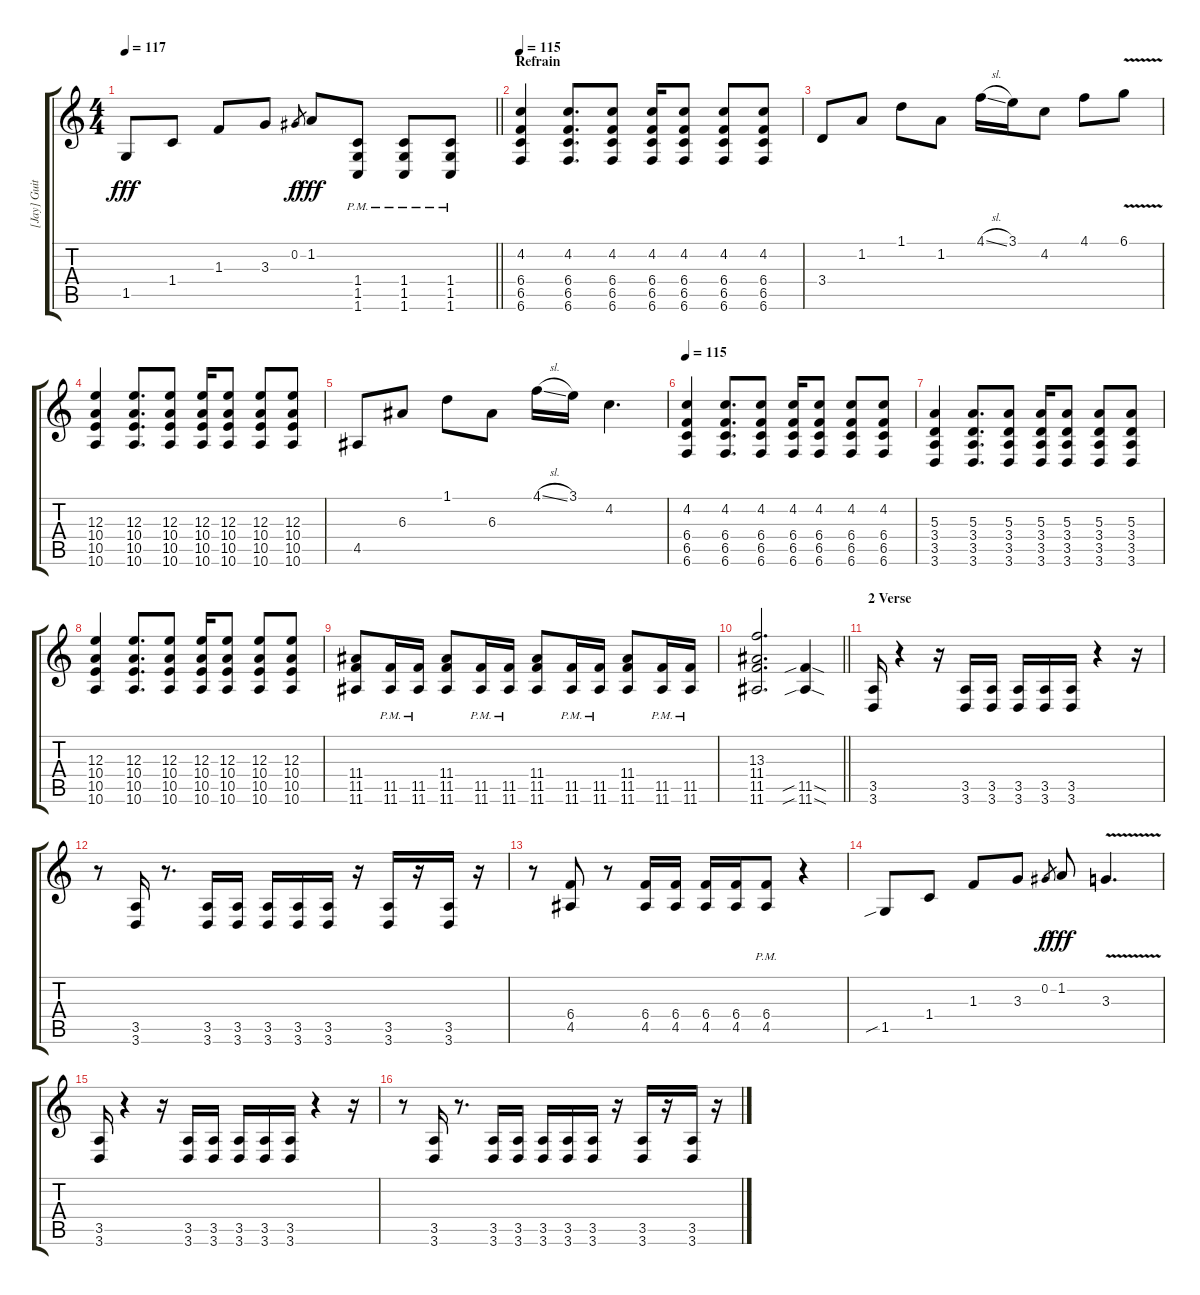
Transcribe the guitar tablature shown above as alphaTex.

\track ("[Jay] Guitar #1" "[Jay] Guit") {instrument distortionguitar}
\staff {score tabs}
\tuning (Db4 Ab3 E3 B2 Gb2 B1) {hide}
\ts (4 4)
\tempo 117
\clef g2
\barLineRight lightlight
\ks c
1.5.8{dy fff} 1.4.8 1.3.8 3.3.8 0.2.8{gr dy f} 1.2.8{dy fff} (1.4{pm} 1.5{pm} 1.6{pm}).8 (1.4{pm} 1.5{pm} 1.6{pm}).8 (1.4{pm} 1.5{pm} 1.6{pm}).8 |
\section ("" "Refrain ")
\tempo 115
(4.2 6.4 6.5 6.6).4 (4.2 6.4 6.5 6.6).8{d} (4.2 6.4 6.5 6.6).8 (4.2 6.4 6.5 6.6).16 (4.2 6.4 6.5 6.6).8 (4.2 6.4 6.5 6.6).8 (4.2 6.4 6.5 6.6).8 |
3.4.8 1.2.8 1.1.8 1.2.8 4.1{sl}.16 3.1.16 4.2.8 4.1.8 6.1{v}.8 |
(12.3 10.4 10.5 10.6).4 (12.3 10.4 10.5 10.6).8{d} (12.3 10.4 10.5 10.6).8 (12.3 10.4 10.5 10.6).16 (12.3 10.4 10.5 10.6).8 (12.3 10.4 10.5 10.6).8 (12.3 10.4 10.5 10.6).8 |
4.5.8 6.3.8 1.1.8 6.3.8 4.1{sl}.16 3.1.16 4.2.4{d} |
\tempo 115
(4.2 6.4 6.5 6.6).4 (4.2 6.4 6.5 6.6).8{d} (4.2 6.4 6.5 6.6).8 (4.2 6.4 6.5 6.6).16 (4.2 6.4 6.5 6.6).8 (4.2 6.4 6.5 6.6).8 (4.2 6.4 6.5 6.6).8 |
(5.3 3.4 3.5 3.6).4 (5.3 3.4 3.5 3.6).8{d} (5.3 3.4 3.5 3.6).8 (5.3 3.4 3.5 3.6).16 (5.3 3.4 3.5 3.6).8 (5.3 3.4 3.5 3.6).8 (5.3 3.4 3.5 3.6).8 |
(12.3 10.4 10.5 10.6).4 (12.3 10.4 10.5 10.6).8{d} (12.3 10.4 10.5 10.6).8 (12.3 10.4 10.5 10.6).16 (12.3 10.4 10.5 10.6).8 (12.3 10.4 10.5 10.6).8 (12.3 10.4 10.5 10.6).8 |
(11.4 11.5 11.6).8 (11.5{pm} 11.6{pm}).16 (11.5{pm} 11.6{pm}).16 (11.4 11.5 11.6).8 (11.5{pm} 11.6{pm}).16 (11.5{pm} 11.6{pm}).16 (11.4 11.5 11.6).8 (11.5{pm} 11.6{pm}).16 (11.5{pm} 11.6{pm}).16 (11.4 11.5 11.6).8 (11.5{pm} 11.6{pm}).16 (11.5{pm} 11.6{pm}).16 |
\barLineRight lightlight
(13.3 11.4 11.5 11.6).2{d} (11.5{sib sod} 11.6{sib sod}).4 |
\section ("" "2 Verse")
(3.5 3.6).16 r.4 r.16 (3.5 3.6).16 (3.5 3.6).16 (3.5 3.6).16 (3.5 3.6).16 (3.5 3.6).16 r.4 r.16 |
r.8 (3.5 3.6).16 r.8{d} (3.5 3.6).16 (3.5 3.6).16 (3.5 3.6).16 (3.5 3.6).16 (3.5 3.6).16 r.16 (3.5 3.6).16 r.16 (3.5 3.6).16 r.16 |
r.8 (6.4 4.5).8 r.8 (6.4 4.5).16 (6.4 4.5).16 (6.4 4.5).16 (6.4 4.5).16 (6.4{pm} 4.5{pm}).8 r.4 |
1.5{sib}.8 1.4.8 1.3.8 3.3.8 0.2.8{gr dy f} 1.2.8{dy fff} 3.3{v}.4{d} |
(3.5 3.6).16 r.4 r.16 (3.5 3.6).16 (3.5 3.6).16 (3.5 3.6).16 (3.5 3.6).16 (3.5 3.6).16 r.4 r.16 |
r.8 (3.5 3.6).16 r.8{d} (3.5 3.6).16 (3.5 3.6).16 (3.5 3.6).16 (3.5 3.6).16 (3.5 3.6).16 r.16 (3.5 3.6).16 r.16 (3.5 3.6).16 r.16
